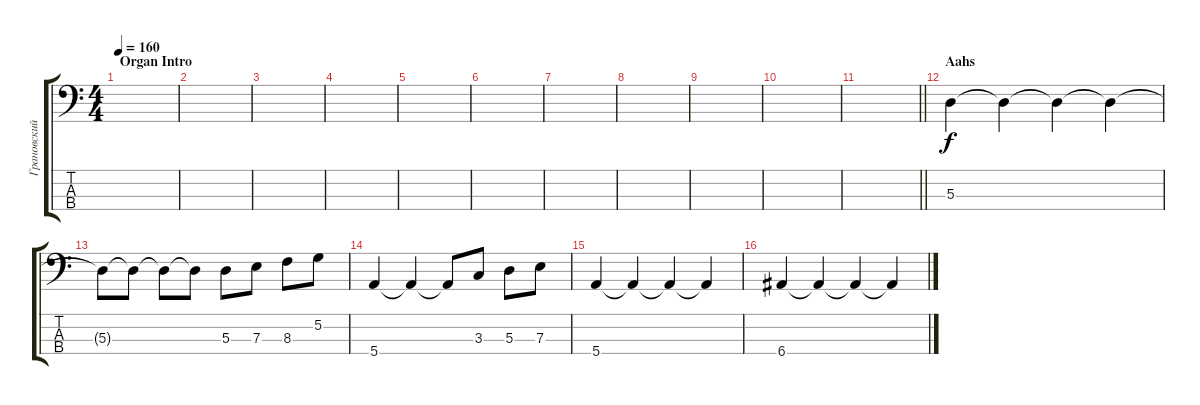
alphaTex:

\track ("Грановский (Bass)" "Грановский") {instrument electricbassfinger}
\staff {score tabs}
\tuning (G2 D2 A1 E1) {hide}
\ts (4 4)
\section ("" "Organ Intro ")
\tempo 160
\clef f4
\ks c
|
|
|
|
|
|
|
|
|
|
\barLineRight lightlight
|
\section ("" "Aahs")
5.3.4 5.3{t}.4 5.3{t}.4 5.3{t}.4 |
5.3{t}.8 5.3{t}.8 5.3{t}.8 5.3{t}.8 5.3.8 7.3.8 8.3.8 5.2.8 |
5.4.4 5.4{t}.4 5.4{t}.8 3.3.8 5.3.8 7.3.8 |
5.4.4 5.4{t}.4 5.4{t}.4 5.4{t}.4 |
6.4.4 6.4{t}.4 6.4{t}.4 6.4{t}.4
